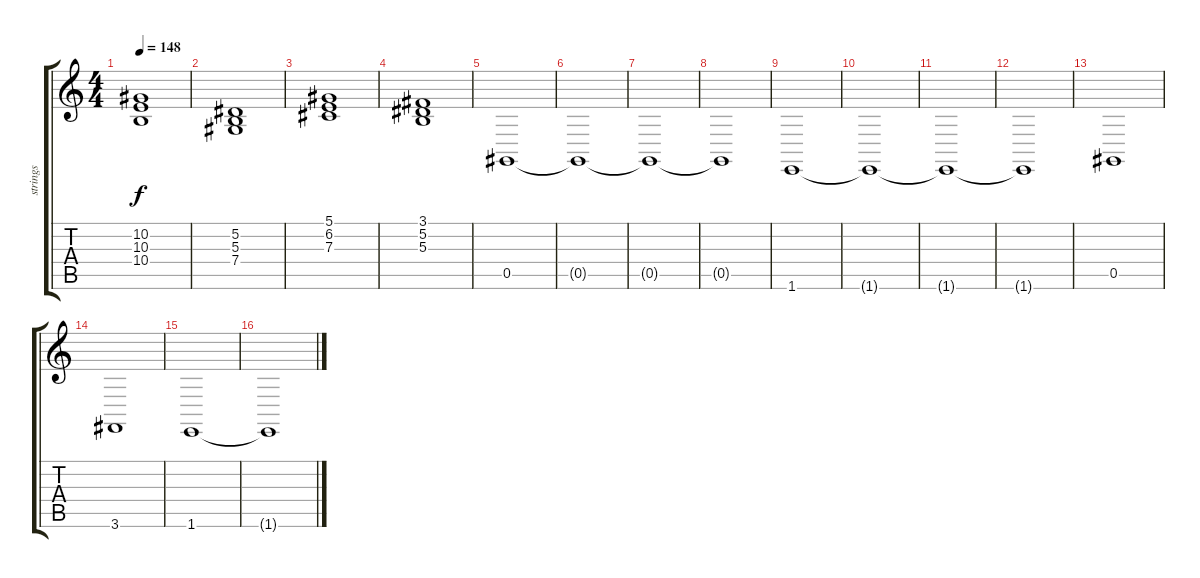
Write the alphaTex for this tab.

\track ("strings" "strings") {instrument stringensemble1}
\staff {score tabs}
\tuning (Eb4 Bb3 Gb3 Db3 Ab2 Eb2) {hide}
\ts (4 4)
\tempo 148
\clef g2
\ks c
(10.2 10.3 10.4).1{dy f} |
(5.2 5.3 7.4).1 |
(5.1 6.2 7.3).1 |
(3.1 5.2 5.3).1 |
0.5.1 |
0.5{t}.1 |
0.5{t}.1 |
0.5{t}.1 |
1.6.1 |
1.6{t}.1 |
1.6{t}.1 |
1.6{t}.1 |
0.5.1 |
3.6.1 |
1.6.1 |
1.6{t}.1
